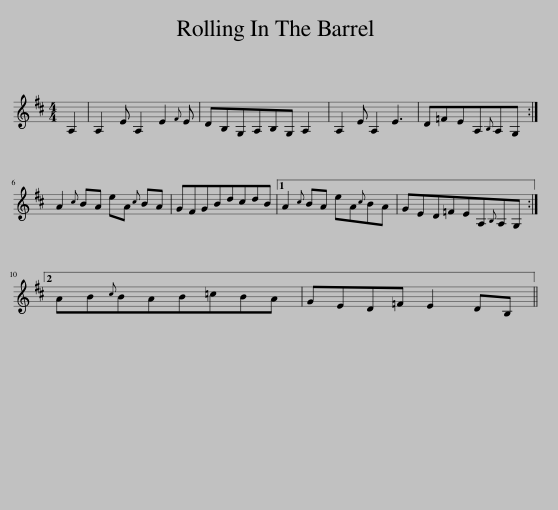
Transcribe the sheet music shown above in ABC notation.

X:1
L:1/8
M:4/4
I:linebreak $
K:D
V:1 treble
V:1
 A,2 | A,2 E A,2 E2{F} E | DB,G,A,B,G, A,2 | A,2 E A,2 E3 | D=FEA,{B,}A,G, :|$ %5
 A2{c} BA eA{c} BA | GFGBdcdB |1 A2{c} BA eA{c}BA | GED=FEA,{B,}A,G, :|2$ AB{c}BAB=cBA | %10
 GED=F E2 DB, || %11
